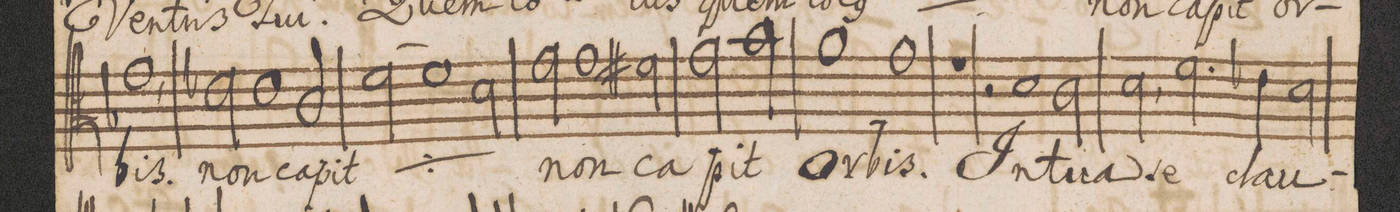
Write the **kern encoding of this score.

**kern	**text
*I"Alto.	*
*clefC3	*
*k[b-]	*
*met(C|)	*
*M2/1	*
=75-	=75-
1g\,	-bis.
2e-X\	non
1e-\	ca-
=76-	=76-
2c/	-pit
*	*ij
[<2f\	non
1f]	.
=77-	=77-
2d\	ca-
*	*Xij
2g\	-pit
1g\	non
=78-	=78-
2f#X\	ca-
2g\	.
2b-\	-pit
=79-	=79-
1a\	or-
1g\	-bis.
=80-	=80-
1r	.
2r	.
1d\	In
=81-	=81-
2c\	tu-
2d,\	-a
2.fny\	se
=82-	=82-
4e-X\	clau-
2d\	.
*-	*-
